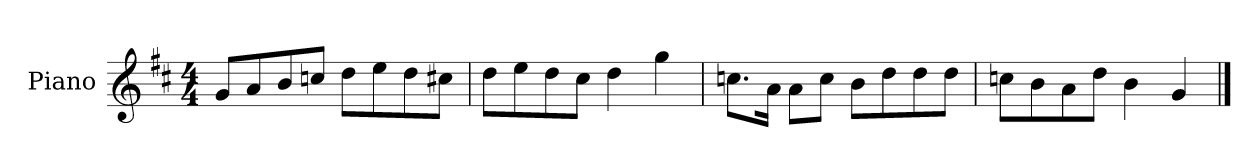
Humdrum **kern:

**kern
*part1
*staff1
*I"Piano
*I'P-no
*clefG2
*k[f#c#]
*M4/4
*MM90
=1
8g/L
8a/
8b/
8ccn/J
8dd\L
8ee\
8dd\
8cc#X\J
=2
8dd\L
8ee\
8dd\
8cc#\J
4dd\
4gg\
=3
8.ccn\L
16a\Jk
8a\L
8cc\J
8b\L
8dd\
8dd\
8dd\J
=4
8ccn\L
8b\
8a\
8dd\J
4b\
4g/
==
*-
